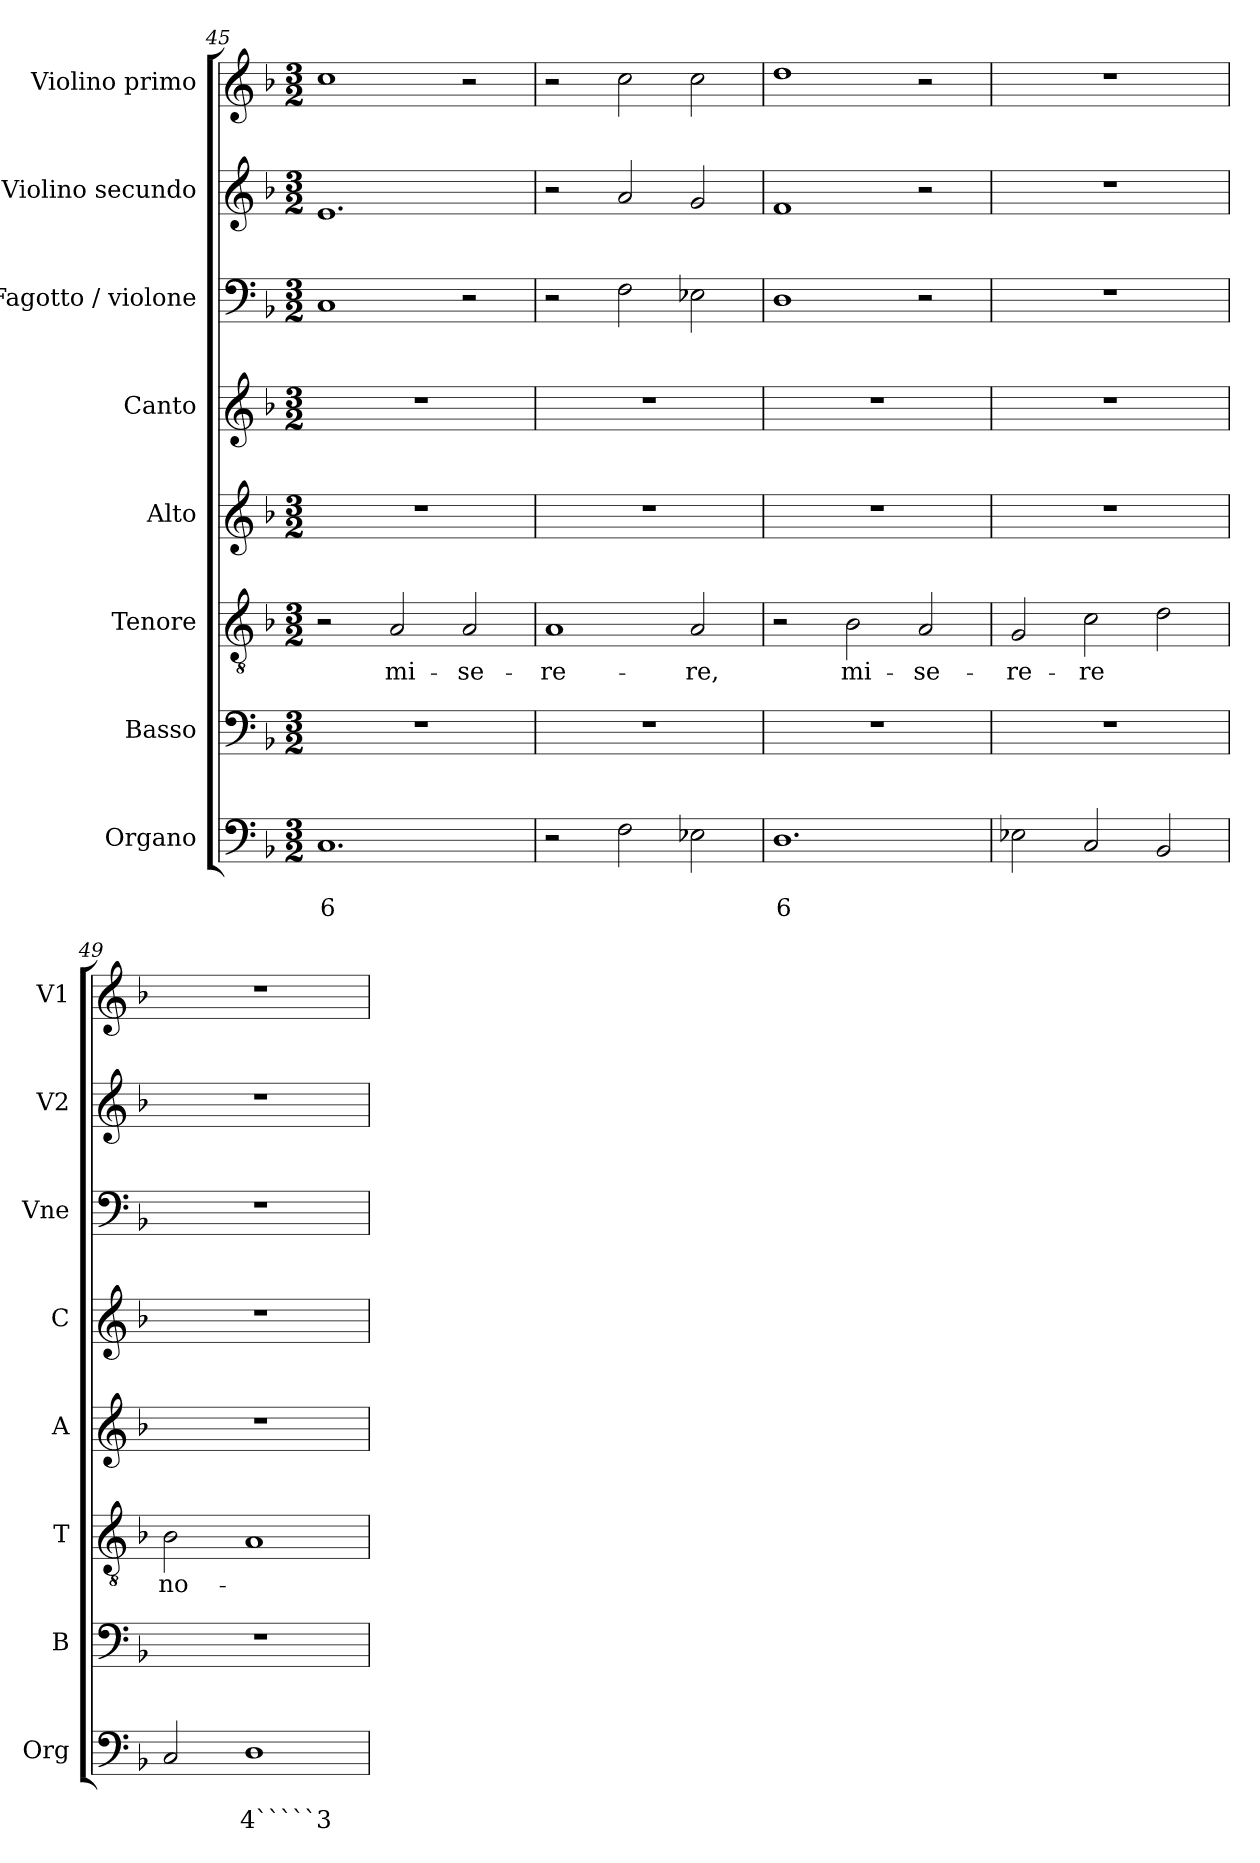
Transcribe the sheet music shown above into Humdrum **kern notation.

**kern	**text	**text	**kern	**kern	**text	**kern	**kern	**kern	**kern	**kern
*part8	*part8	*part8	*part7	*part6	*part6	*part5	*part4	*part3	*part2	*part1
*staff8	*staff8	*staff8	*staff7	*staff6	*staff6	*staff5	*staff4	*staff3	*staff2	*staff1
*I"Organo	*	*	*I"Basso	*I"Tenore	*	*I"Alto	*I"Canto	*I"Fagotto / violone	*I"Violino secundo	*I"Violino primo
*I'Org	*	*	*I'B	*I'T	*	*I'A	*I'C	*I'Vne	*I'V2	*I'V1
*clefF4	*	*	*clefF4	*clefGv2	*	*clefG2	*clefG2	*clefF4	*clefG2	*clefG2
*k[b-]	*	*	*k[b-]	*k[b-]	*	*k[b-]	*k[b-]	*k[b-]	*k[b-]	*k[b-]
*F:	*	*	*F:	*F:	*	*F:	*F:	*F:	*F:	*F:
*M3/2	*	*	*M3/2	*M3/2	*	*M3/2	*M3/2	*M3/2	*M3/2	*M3/2
=45	=45	=45	=45	=45	=45	=45	=45	=45	=45	=45
!	!	!LO:LY:b	!	!	!	!	!	!	!	!
1.C	.	6	1.r	2r	.	1.r	1.r	1C	1.e	1cc
!	!	!	!	!	!LO:LY:b	!	!	!	!	!
.	.	.	.	2A/	mi-	.	.	.	.	.
!	!	!	!	!	!LO:LY:b	!	!	!	!	!
.	.	.	.	2A/	-se-	.	.	2r	.	2r
=46	=46	=46	=46	=46	=46	=46	=46	=46	=46	=46
!	!	!	!	!	!LO:LY:b	!	!	!	!	!
2r	.	.	1.r	1A	-re-	1.r	1.r	2r	2r	2r
2F\	.	.	.	.	.	.	.	2F\	2a/	2cc\
!	!	!	!	!	!LO:LY:b	!	!	!	!	!
2E-X\	.	.	.	2A/	-re,	.	.	2E-X\	2g/	2cc\
=47	=47	=47	=47	=47	=47	=47	=47	=47	=47	=47
!	!	!LO:LY:b	!	!	!	!	!	!	!	!
1.D	.	6	1.r	2r	.	1.r	1.r	1D	1f	1dd
!	!	!	!	!	!LO:LY:b	!	!	!	!	!
.	.	.	.	2B-\	mi-	.	.	.	.	.
!	!	!	!	!	!LO:LY:b	!	!	!	!	!
.	.	.	.	2A/	-se-	.	.	2r	2r	2r
=48	=48	=48	=48	=48	=48	=48	=48	=48	=48	=48
!	!	!	!	!	!LO:LY:b	!	!	!	!	!
2E-X\	.	.	1.r	2G/	-re-	1.r	1.r	1.r	1.r	1.r
!	!	!	!	!	!LO:LY:b	!	!	!	!	!
2C/	.	.	.	2c\	-re	.	.	.	.	.
2BB-/	.	.	.	2d\	.	.	.	.	.	.
=49	=49	=49	=49	=49	=49	=49	=49	=49	=49	=49
!	!	!	!	!	!LO:LY:b	!	!	!	!	!
2C/	.	.	1.r	2B-\	no-	1.r	1.r	1.r	1.r	1.r
!	!	!LO:LY:b	!	!	!	!	!	!	!	!
1D	.	4`````3	.	1A	.	.	.	.	.	.
=	=	=	=	=	=	=	=	=	=	=
*-	*-	*-	*-	*-	*-	*-	*-	*-	*-	*-
